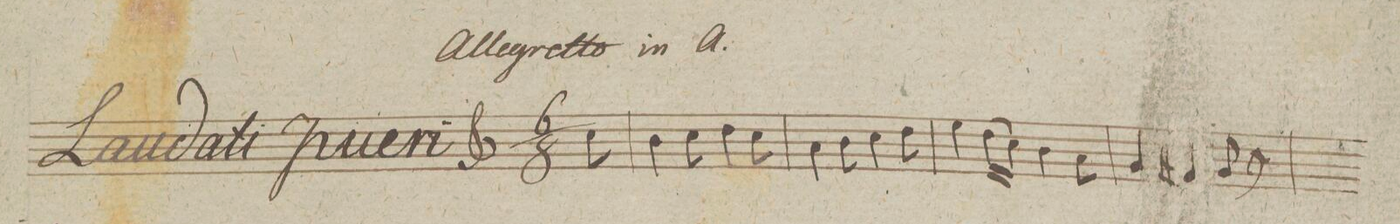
**kern	**dynam
*I"Clarinetto 1mo in C.	*
*clefG2	*
*k[f#c#g#]	*
*M6/8	*
8a\	.
=1	=1
4g#\	.
8a\	.
4b\	.
8a\	.
=2	=2
4f#\	.
8g#\	.
4a\	.
8b\	.
=3	=3
4cc#\	.
(16b\LL	.
16a\JJ)	.
4g#\	.
8f#\	.
=4	=4
4e/	.
8d#X/	.
4e/	.
8r	.
=5	=5
*-	*-
